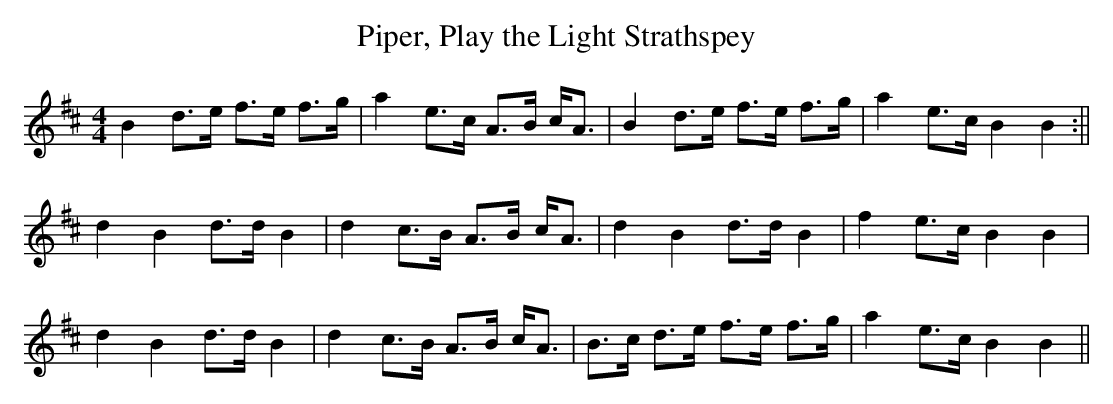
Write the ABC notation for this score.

X:1
T:Piper, Play the Light Strathspey
M:4/4
L:1/8
K:Bmin
B2 d>e f>e f>g|a2 e>c A>B c<A|B2 d>e f>e f>g|a2 e>c B2B2:||
d2B2 d>d B2|d2 c>B A>B c<A|d2B2 d>d B2|f2 e>c B2B2|
d2B2 d>d B2|d2 c>B A>B c<A|B>c d>e f>e f>g|a2 e>c B2B2||
